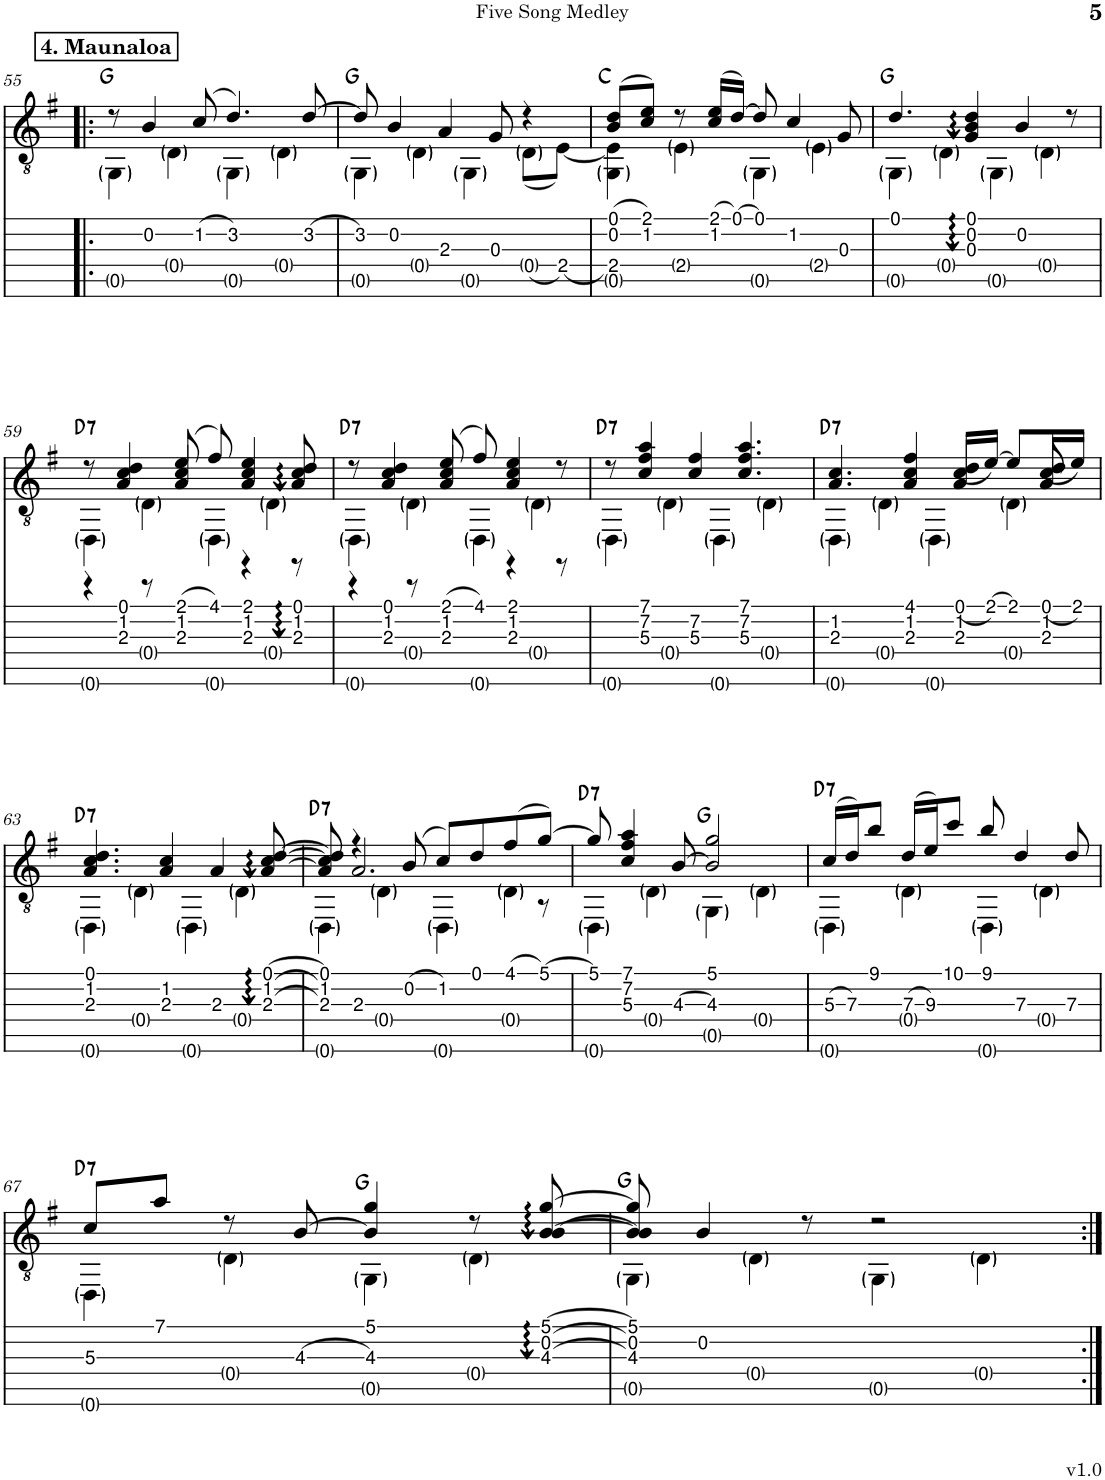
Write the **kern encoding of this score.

**kern	**kern	**harte
*part1	*part1	*part1
*staff2	*staff1	*
*I"Acoustic Guitar	*	*
*I'Guit.	*	*
!!LO:PB:g=z
*	*clefGv2	*
*k[f#]	*k[f#]	*
*M4/4	*M4/4	*
!!LO:REH:place=s1:a:B:cj:t=4. Maunaloa
=55!|:	=55!|:	=55!|:
*^	*^	*
8r	4GG	8r	4GG\	G:maj
4B	.	4B/	.	.
.	4D	.	4D\	.
8c	.	(8c/	.	.
4.d	4GG	4.d/)	4GG\	.
.	4D	.	4D\	.
[8d	.	[8d/	.	.
=56	=56	=56	=56	=56
8d]	4GG	8d/]	4GG\	G:maj
4B	.	4B/	.	.
.	4D	.	4D\	.
4A	.	4A/	.	.
.	4GG	.	4GG\	.
8G	.	8G/	.	.
4r	8DL	4r	(8D\L	.
.	[8EJ	.	[8E\J)	.
=57	=57	=57	=57	=57
8B\ 8d\L	4GG 4E]	(8B/ 8d/L	4GG\ 4E\]	C:maj
8c\ 8e\J	.	8c/ 8e/J)	.	.
8r	4E	8r	4E\	.
16c\ 16e\LL	.	(16c/ 16e/LL	.	.
[16dJJ	.	[16d/JJ)	.	.
8d]	4GG	8d/]	4GG\	.
4c	.	4c/	.	.
.	4E	.	4E\	.
8G	.	8G/	.	.
=58	=58	=58	=58	=58
4.d	4GG	4.d/	4GG\	G:maj
.	4D	.	4D\	.
4G 4B 4d	.	4G/ 4B/ 4d/	.	.
.	4GG	.	4GG\	.
4B	.	4B/	.	.
.	4D	.	4D\	.
8r	.	8r	.	.
!!LO:LB:g=z
=59	=59	=59	=59	=59
*	*^	*	*^	*
!	!	!	!	!	!	!LO:H:kt=7
8r	4DD	4r	8r	4DD\	4r	D:7
4A 4c 4d	.	.	4A/ 4c/ 4d/	.	.	.
.	4D	8r	.	4D\	8r	.
8e	.	4A 4c	(8e/	.	4A/ 4c/	.
8f#	4DD	.	8f#/)	4DD\	.	.
4A 4c 4e	.	4r	4A/ 4c/ 4e/	.	4r	.
.	4D	.	.	4D\	.	.
8A 8c 8d	.	8r	8A/ 8c/ 8d/	.	8r	.
=60	=60	=60	=60	=60	=60	=60
!	!	!	!	!	!	!LO:H:kt=7
8r	4DD	4r	8r	4DD\	4r	D:7
4A 4c 4d	.	.	4A/ 4c/ 4d/	.	.	.
.	4D	8r	.	4D\	8r	.
8e	.	4A 4c	(8e/	.	4A/ 4c/	.
8f#	4DD	.	8f#/)	4DD\	.	.
4A 4c 4e	.	4r	4A/ 4c/ 4e/	.	4r	.
.	4D	.	.	4D\	.	.
8r	.	8r	8r	.	8r	.
=61	=61	=61	=61	=61	=61	=61
!	!	!	!	!	!	!LO:H:kt=7
*	*v	*v	*	*	*	*
*	*	*	*v	*v	*
8r	4DD	8r	4DD\	D:7
4c 4f# 4a	.	4c/ 4f#/ 4a/	.	.
.	4D	.	4D\	.
4c 4f#	.	4c/ 4f#/	.	.
.	4DD	.	4DD\	.
4.c 4.f# 4.a	.	4.c/ 4.f#/ 4.a/	.	.
.	4D	.	4D\	.
=62	=62	=62	=62	=62
*	*^	*	*^	*
!	!	!	!	!	!	!LO:H:kt=7
4.A 4.c	4DD	8ryy	4.A/ 4.c/	4DD\	8ryy	D:7
*	*v	*v	*	*	*	*
*	*	*	*v	*v	*
.	4D	.	4D\	.
4A 4c 4f#	.	4A/ 4c/ 4f#/	.	.
.	4DD	.	4DD\	.
*	*^	*	*^	*
4A 4c	.	16dLL	4A/ 4c/	.	(16d/LL	.
.	.	[16eJJ	.	.	[16e/JJ)	.
.	4D	8eL]	.	4D\	8e/L]	.
8A 8c	.	16dL	8A/ 8c/	.	(16d/L	.
.	.	16eJJ	.	.	16e/JJ)	.
!!LO:LB:g=z
=63	=63	=63	=63	=63	=63	=63
!	!	!	!	!	!	!LO:H:kt=7
*	*v	*v	*	*	*	*
*	*	*	*v	*v	*
4.A 4.c 4.d	4DD	4.A/ 4.c/ 4.d/	4DD\	D:7
.	4D	.	4D\	.
4A 4c	.	4A/ 4c/	.	.
.	4DD	.	4DD\	.
4A	.	4A/	.	.
.	4D	.	4D\	.
[8A [8c [8d	.	[8A/ [8c/ [8d/	.	.
=64	=64	=64	=64	=64
*	*^	*	*^	*
!	!	!	!	!	!	!LO:H:kt=7
8A] 8c] 8d]	4DD	8ryy	8A/] 8c/] 8d/]	4DD\	8ryy	D:7
4r	.	2.A	4r	.	2.A/	.
.	4D	.	.	4D\	.	.
8B	.	.	(8B/	.	.	.
8cL	4DD	.	8c/L)	4DD\	.	.
8dJ	.	.	8d/	.	.	.
8f#L	4D	.	(8f#/	4D\	.	.
[8gJ	.	8r	[8g/J)	.	8r	.
=65	=65	=65	=65	=65	=65	=65
!	!	!	!	!	!	!LO:H:kt=7
*	*v	*v	*	*	*	*
*	*	*	*v	*v	*
8g]	4DD	8g/]	4DD\	D:7
4c 4f# 4a	.	4c/ 4f#/ 4a/	.	.
.	4D	.	4D\	.
[8B	.	[8B/	.	.
2B] 2g	4GG	2B/] 2g/	4GG\	G:maj
.	4D	.	4D\	.
=66	=66	=66	=66	=66
!	!	!	!	!LO:H:kt=7
16cLL	4DD	(16c/LL	4DD\	D:7
16dJ	.	16d/J)	.	.
8bJ	.	8b/J	.	.
16dLL	4D	(16d/LL	4D\	.
16eJ	.	16e/J)	.	.
8ccJ	.	8cc/J	.	.
8b	4DD	8b/	4DD\	.
4d	.	4d/	.	.
.	4D	.	4D\	.
8d	.	8d/	.	.
!!LO:LB:g=z	!!
=67	=67	=67	=67	=67
!	!	!	!	!LO:H:kt=7
8cL	4DD	8c/L	4DD\	D:7
8aJ	.	8a/J	.	.
8r	4D	8r	4D\	.
[8B	.	[8B/	.	.
4B] 4g	4GG	4B/] 4g/	4GG\	G:maj
8r	4D	8r	4D\	.
[8B [8B [8g	.	[8B/ [8B/ [8g/	.	.
=68	=68	=68	=68	=68
8B] 8B] 8g]	4GG	8B/] 8B/] 8g/]	4GG\	G:maj
4B	.	4B/	.	.
.	4D	.	4D\	.
8r	.	8r	.	.
2r	4GG	2r	4GG\	.
.	4D	.	4D\	.
*v	*v	*	*	*
*	*v	*v	*
=:|!	=:|!	=:|!
*-	*-	*-
